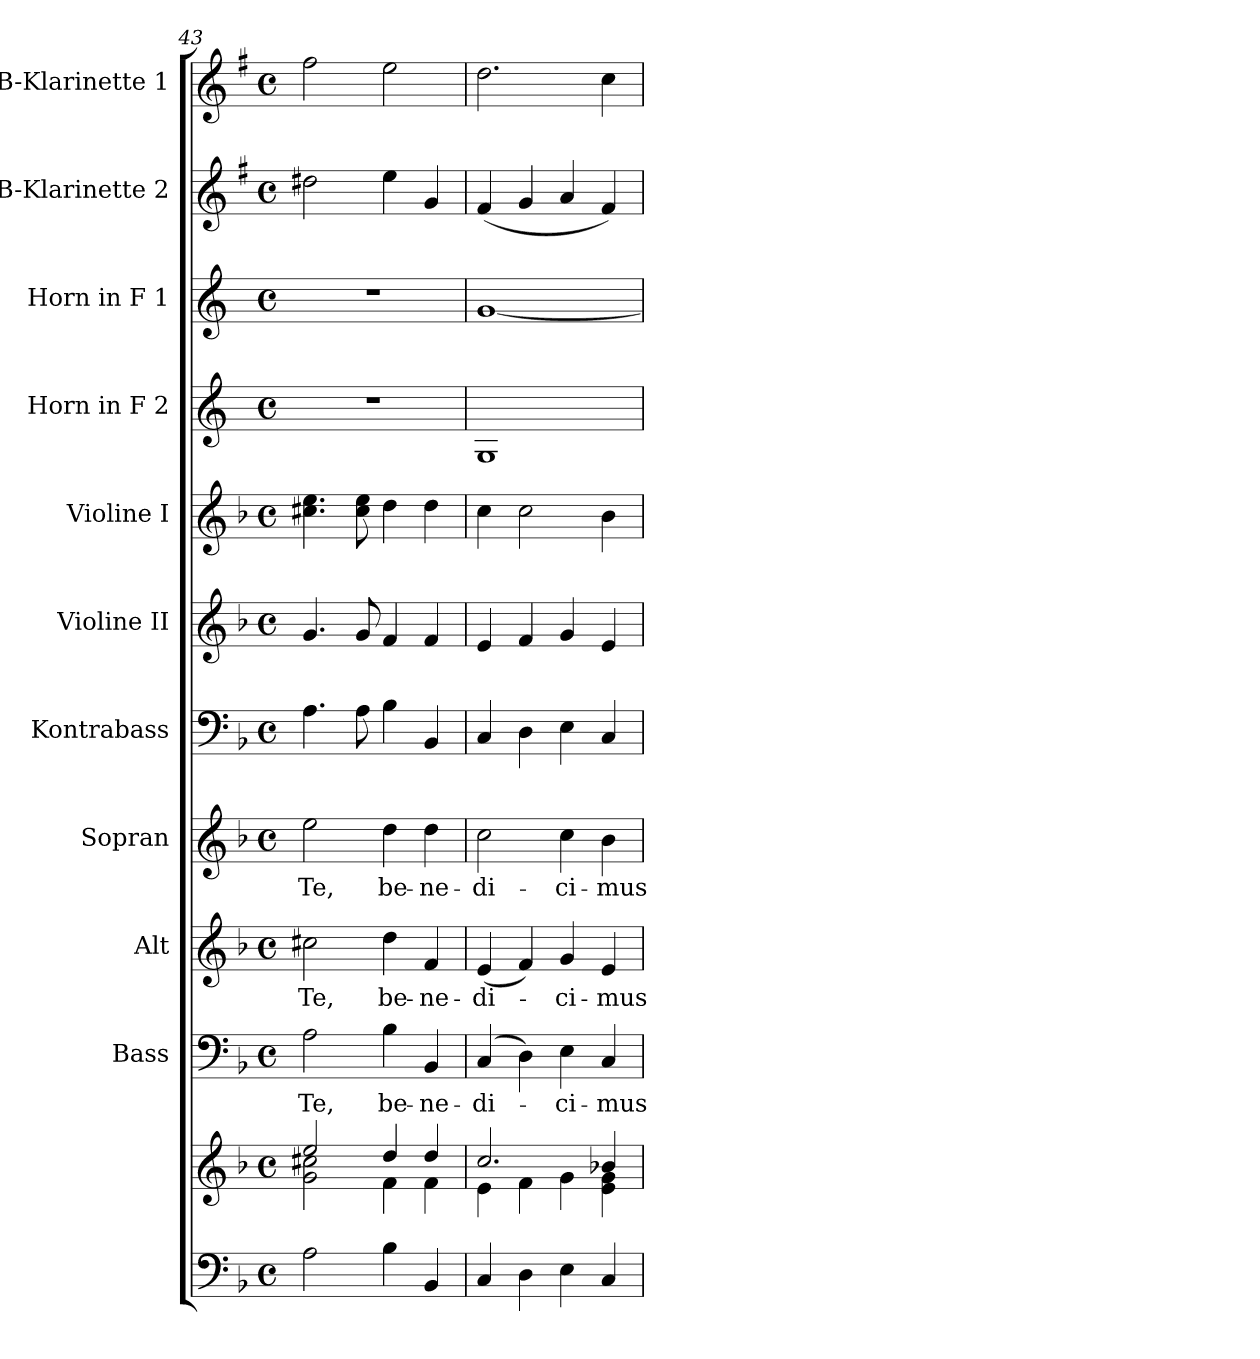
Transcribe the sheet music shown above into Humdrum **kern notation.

**kern	**kern	**kern	**text	**kern	**text	**kern	**text	**kern	**kern	**kern	**kern	**kern	**kern	**kern
*part11	*part11	*part10	*part10	*part9	*part9	*part8	*part8	*part7	*part6	*part5	*part4	*part3	*part2	*part1
*staff12	*staff11	*staff10	*staff10	*staff9	*staff9	*staff8	*staff8	*staff7	*staff6	*staff5	*staff4	*staff3	*staff2	*staff1
*	*	*I"Bass	*	*I"Alt	*	*I"Sopran	*	*I"Kontrabass	*I"Violine II	*I"Violine I	*I"Horn in F 2	*I"Horn in F 1	*I"B-Klarinette 2	*I"B-Klarinette 1
*	*	*I'B.	*	*I'A.	*	*I'S.	*	*I'Kb.	*I'Vl. II	*I'Vl. I	*	*	*I'B Kl. 2	*I'B Kl. 1
*clefF4	*clefG2	*clefF4	*	*clefG2	*	*clefG2	*	*clefF4	*clefG2	*clefG2	*clefG2	*clefG2	*clefG2	*clefG2
*	*	*	*	*	*	*	*	*ITrd7c12	*	*	*ITrd4c7	*ITrd4c7	*ITrd1c2	*ITrd1c2
*k[b-]	*k[b-]	*k[b-]	*	*k[b-]	*	*k[b-]	*	*k[b-]	*k[b-]	*k[b-]	*k[b-]	*k[b-]	*k[b-]	*k[b-]
*F:	*F:	*F:	*	*F:	*	*F:	*	*F:	*F:	*F:	*F:	*F:	*F:	*F:
*M4/4	*M4/4	*M4/4	*	*M4/4	*	*M4/4	*	*M4/4	*M4/4	*M4/4	*M4/4	*M4/4	*M4/4	*M4/4
*met(c)	*met(c)	*met(c)	*	*met(c)	*	*met(c)	*	*met(c)	*met(c)	*met(c)	*met(c)	*met(c)	*met(c)	*met(c)
=43	=43	=43	=43	=43	=43	=43	=43	=43	=43	=43	=43	=43	=43	=43
*	*^	*	*	*	*	*	*	*	*	*	*	*	*	*
!	!	!	!	!LO:LY:b	!	!LO:LY:b	!	!LO:LY:b	!	!	!	!	!	!	!
2A\	2ee/	2g\ 2cc#X\	2A\	Te,	2cc#X\	Te,	2ee\	Te,	4.AA\	4.g/	4.cc#X\ 4.ee\	1r	1r	2cc#X\	2ee\
.	.	.	.	.	.	.	.	.	8AA\	8g/	8cc#\ 8ee\	.	.	.	.
!	!	!	!	!LO:LY:b	!	!LO:LY:b	!	!LO:LY:b	!	!	!	!	!	!	!
4B-\	4dd/	4f\	4B-\	be-	4dd\	be-	4dd\	be-	4BB-\	4f/	4dd\	.	.	4dd\	2dd\
!	!	!	!	!LO:LY:b	!	!LO:LY:b	!	!LO:LY:b	!	!	!	!	!	!	!
4BB-/	4dd/	4f\	4BB-/	-ne-	4f/	-ne-	4dd\	-ne-	4BBB-/	4f/	4dd\	.	.	4f/	.
=44	=44	=44	=44	=44	=44	=44	=44	=44	=44	=44	=44	=44	=44	=44	=44
!	!	!	!	!LO:LY:b	!	!LO:LY:b	!	!LO:LY:b	!	!	!	!	!	!	!
4C/	2.cc/	4e\	(4C/	-di-	(<4e/	-di-	2cc\	-di-	4CC/	4e/	4cc\	1C	[1c	(<4e/	2.cc\
4D\	.	4f\	4D\)	.	4f/)	.	.	.	4DD\	4f/	2cc\	.	.	4f/	.
!	!	!	!	!LO:LY:b	!	!LO:LY:b	!	!LO:LY:b	!	!	!	!	!	!	!
4E\	.	4g\	4E\	-ci-	4g/	-ci-	4cc\	-ci-	4EE\	4g/	.	.	.	4g/	.
!	!	!	!	!LO:LY:b	!	!LO:LY:b	!	!LO:LY:b	!	!	!	!	!	!	!
4C/	4b-X/	4e\ 4g\	4C/	-mus	4e/	-mus	4b-\	-mus	4CC/	4e/	4b-\	.	.	4e/)	4b-\
*	*v	*v	*	*	*	*	*	*	*	*	*	*	*	*	*
=	=	=	=	=	=	=	=	=	=	=	=	=	=	=
*-	*-	*-	*-	*-	*-	*-	*-	*-	*-	*-	*-	*-	*-	*-
